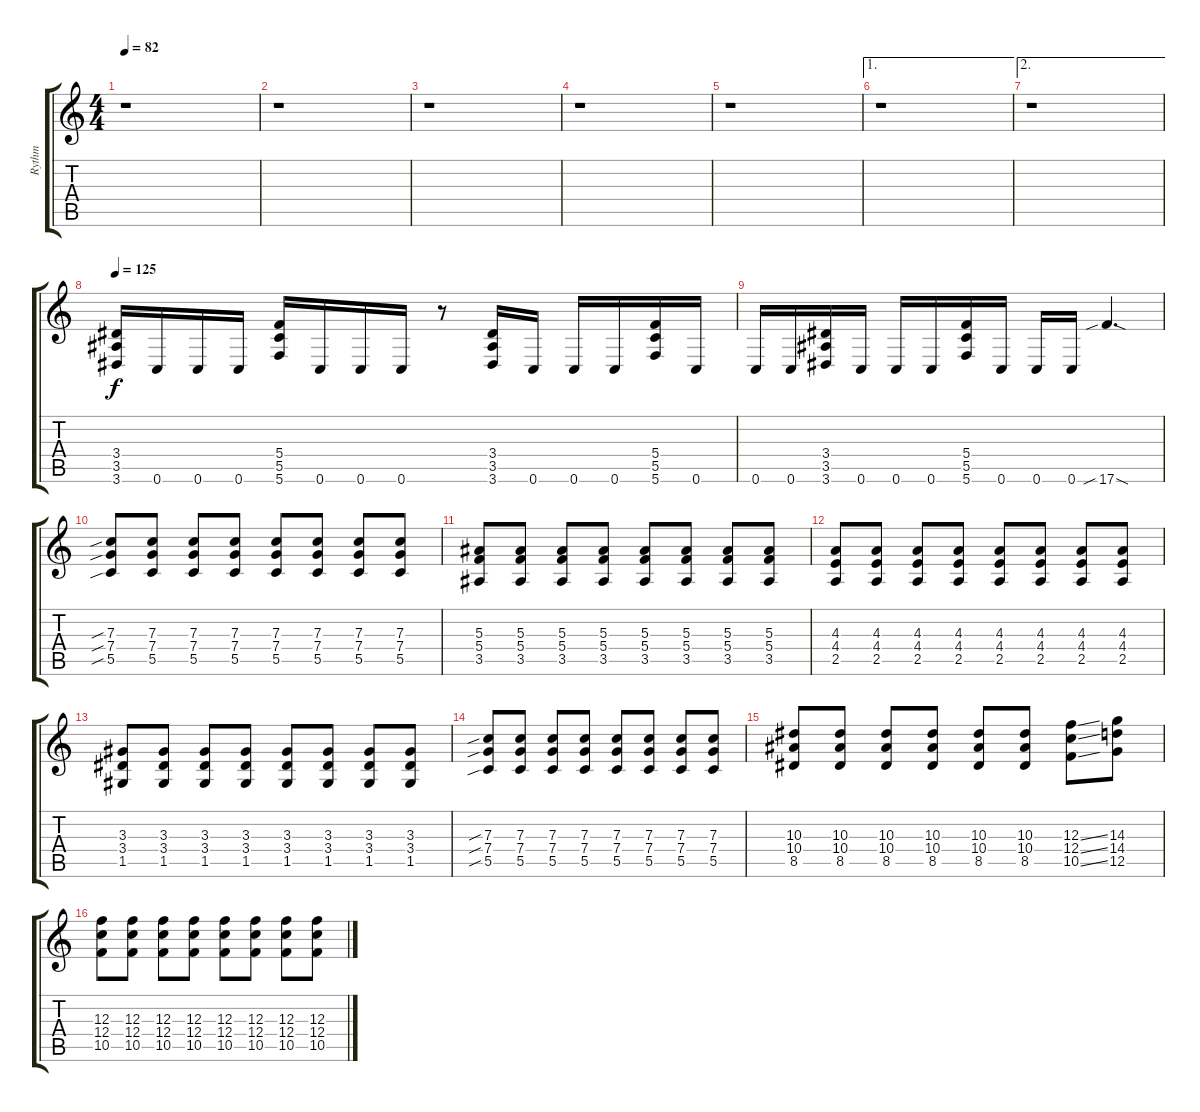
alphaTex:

\track ("Rythm" "Rythm") {instrument overdrivenguitar}
\staff {score tabs}
\tuning (D4 A3 F3 C3 G2 C2) {hide}
\ts (4 4)
\tempo 82
\clef g2
\ks c
r.1{dy f} |
r.1 |
r.1 |
r.1 |
r.1 |
\ae 1
r.1 |
\ae 2
r.1 |
\tempo 125
(3.4 3.5 3.6).16 0.6.16 0.6.16 0.6.16 (5.4 5.5 5.6).16 0.6.16 0.6.16 0.6.16 r.8 (3.4 3.5 3.6).16 0.6.16 0.6.16 0.6.16 (5.4 5.5 5.6).16 0.6.16 |
0.6.16 0.6.16 (3.4 3.5 3.6).16 0.6.16 0.6.16 0.6.16 (5.4 5.5 5.6).16 0.6.16 0.6.16 0.6.16 17.6{sib sod}.4{d} |
(7.3{sib} 7.4{sib} 5.5{sib}).8 (7.3 7.4 5.5).8 (7.3 7.4 5.5).8 (7.3 7.4 5.5).8 (7.3 7.4 5.5).8 (7.3 7.4 5.5).8 (7.3 7.4 5.5).8 (7.3 7.4 5.5).8 |
(5.3 5.4 3.5).8 (5.3 5.4 3.5).8 (5.3 5.4 3.5).8 (5.3 5.4 3.5).8 (5.3 5.4 3.5).8 (5.3 5.4 3.5).8 (5.3 5.4 3.5).8 (5.3 5.4 3.5).8 |
(4.3 4.4 2.5).8 (4.3 4.4 2.5).8 (4.3 4.4 2.5).8 (4.3 4.4 2.5).8 (4.3 4.4 2.5).8 (4.3 4.4 2.5).8 (4.3 4.4 2.5).8 (4.3 4.4 2.5).8 |
(3.3 3.4 1.5).8 (3.3 3.4 1.5).8 (3.3 3.4 1.5).8 (3.3 3.4 1.5).8 (3.3 3.4 1.5).8 (3.3 3.4 1.5).8 (3.3 3.4 1.5).8 (3.3 3.4 1.5).8 |
(7.3{sib} 7.4{sib} 5.5{sib}).8 (7.3 7.4 5.5).8 (7.3 7.4 5.5).8 (7.3 7.4 5.5).8 (7.3 7.4 5.5).8 (7.3 7.4 5.5).8 (7.3 7.4 5.5).8 (7.3 7.4 5.5).8 |
(10.3 10.4 8.5).8 (10.3 10.4 8.5).8 (10.3 10.4 8.5).8 (10.3 10.4 8.5).8 (10.3 10.4 8.5).8 (10.3 10.4 8.5).8 (12.3{ss} 12.4{ss} 10.5{ss}).8 (14.3 14.4 12.5).8 |
(12.3 12.4 10.5).8 (12.3 12.4 10.5).8 (12.3 12.4 10.5).8 (12.3 12.4 10.5).8 (12.3 12.4 10.5).8 (12.3 12.4 10.5).8 (12.3 12.4 10.5).8 (12.3 12.4 10.5).8
